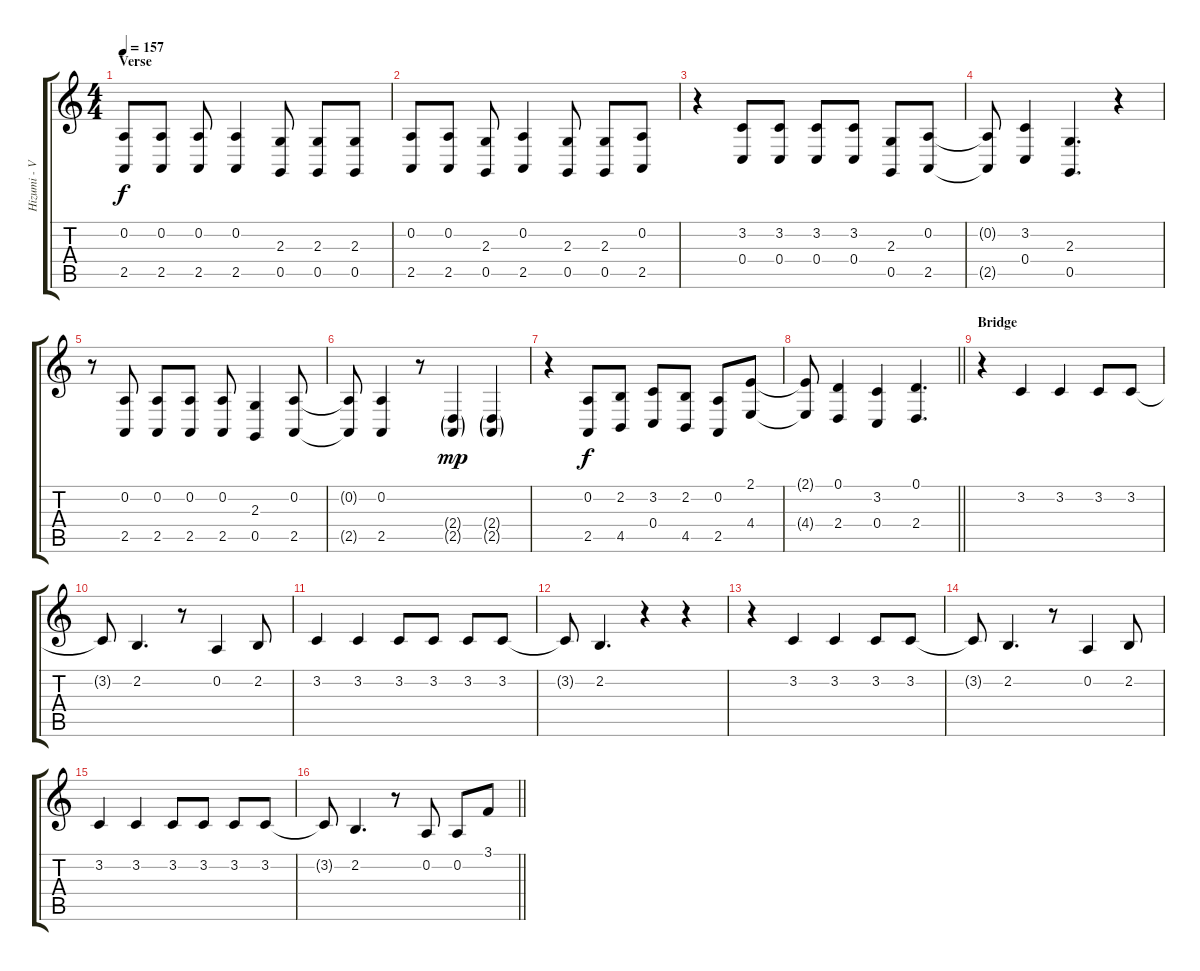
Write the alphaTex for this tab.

\track ("Hizumi - Vocals" "Hizumi - V") {instrument lead6voice}
\staff {score tabs}
\tuning (D4 A3 F3 C3 G2 D2) {hide}
\ts (4 4)
\section ("" "Verse")
\tempo 157
\clef g2
\ks c
(0.2 2.5).8{dy f} (0.2 2.5).8 (0.2 2.5).8 (0.2 2.5).4 (2.3 0.5).8 (2.3 0.5).8 (2.3 0.5).8 |
(0.2 2.5).8 (0.2 2.5).8 (2.3 0.5).8 (0.2 2.5).4 (2.3 0.5).8 (2.3 0.5).8 (0.2 2.5).8 |
r.4 (3.2 0.4).8 (3.2 0.4).8 (3.2 0.4).8 (3.2 0.4).8 (2.3 0.5).8 (0.2 2.5).8 |
(0.2{t} 2.5{t}).8 (3.2 0.4).4 (2.3 0.5).4{d} r.4 |
r.8 (0.2 2.5).8 (0.2 2.5).8 (0.2 2.5).8 (0.2 2.5).8 (2.3 0.5).4 (0.2 2.5).8 |
(0.2{t} 2.5{t}).8 (0.2 2.5).4 r.8 (2.4{g} 2.5{g}).4{dy mp} (2.4{g} 2.5{g}).4 |
r.4 (0.2 2.5).8{dy f} (2.2 4.5).8 (3.2 0.4).8 (2.2 4.5).8 (0.2 2.5).8 (2.1 4.4).8 |
\barLineRight lightlight
(2.1{t} 4.4{t}).8 (0.1 2.4).4 (3.2 0.4).4 (0.1 2.4).4{d} |
\section ("" "Bridge")
r.4 3.2.4 3.2.4 3.2.8 3.2.8 |
3.2{t}.8 2.2.4{d} r.8 0.2.4 2.2.8 |
3.2.4 3.2.4 3.2.8 3.2.8 3.2.8 3.2.8 |
3.2{t}.8 2.2.4{d} r.4 r.4 |
r.4 3.2.4 3.2.4 3.2.8 3.2.8 |
3.2{t}.8 2.2.4{d} r.8 0.2.4 2.2.8 |
3.2.4 3.2.4 3.2.8 3.2.8 3.2.8 3.2.8 |
\barLineRight lightlight
3.2{t}.8 2.2.4{d} r.8 0.2.8 0.2.8 3.1.8
